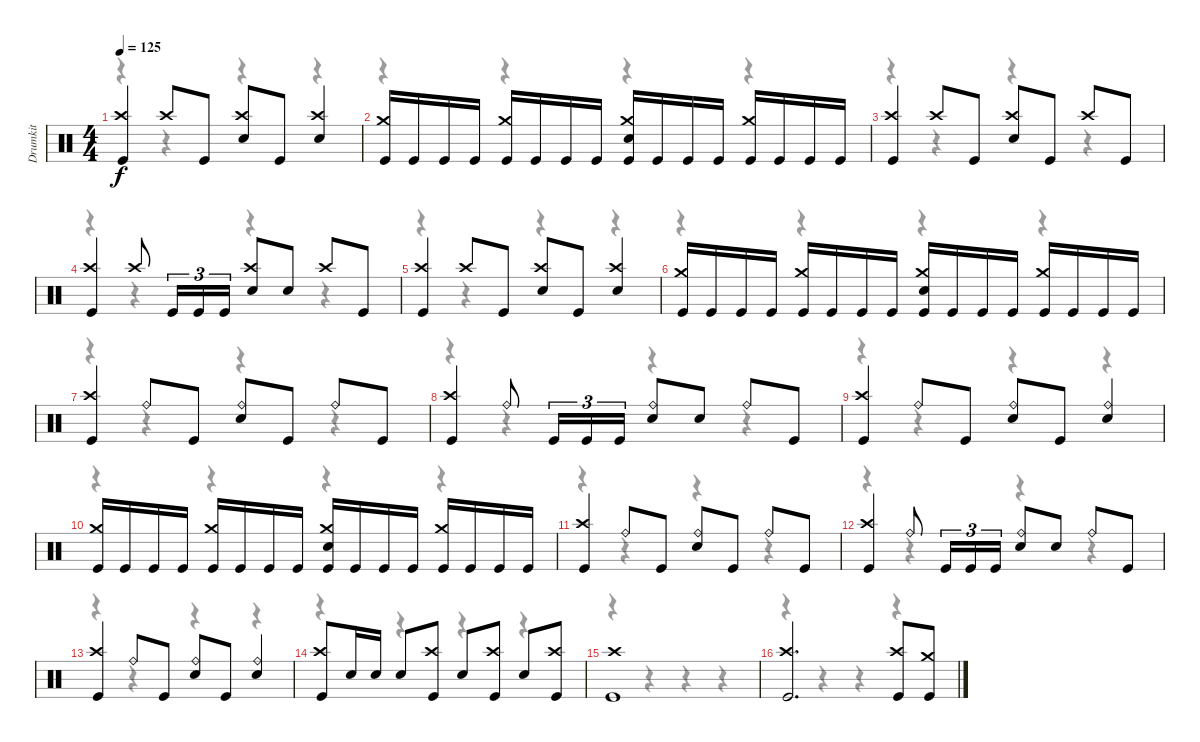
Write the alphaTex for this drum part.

\track ("Drumkit" "Drumkit") {instrument percussion}
\staff {score}
\articulation defaults
\voice
\ts (4 4)
\tempo 125
\clef neutral
\ks c
("Crash high (hit)" "Kick (hit)").4{dy f} "Crash high (hit)".8 "Kick (hit)".8 ("Crash high (hit)" "Snare (hit) 2").8 "Kick (hit)".8 ("Crash high (hit)" "Snare (hit) 2").4 |
("Crash medium (hit)" "Kick (hit)").16 "Kick (hit)".16 "Kick (hit)".16 "Kick (hit)".16 ("Crash medium (hit)" "Kick (hit)").16 "Kick (hit)".16 "Kick (hit)".16 "Kick (hit)".16 ("Crash medium (hit)" "Snare (hit) 2" "Kick (hit)").16 "Kick (hit)".16 "Kick (hit)".16 "Kick (hit)".16 ("Crash medium (hit)" "Kick (hit)").16 "Kick (hit)".16 "Kick (hit)".16 "Kick (hit)".16 |
("Crash high (hit)" "Kick (hit)").4 "Crash high (hit)".8 "Kick (hit)".8 ("Crash high (hit)" "Snare (hit) 2").8 "Kick (hit)".8 "Crash high (hit)".8 "Kick (hit)".8 |
("Crash high (hit)" "Kick (hit)").4 "Crash high (hit)".8 "Kick (hit)".16{tu (3 2)} "Kick (hit)".16{tu (3 2)} "Kick (hit)".16{tu (3 2)} ("Crash high (hit)" "Snare (hit) 2").8 "Snare (hit) 2".8 "Crash high (hit)".8 "Kick (hit)".8 |
("Crash high (hit)" "Kick (hit)").4 "Crash high (hit)".8 "Kick (hit)".8 ("Crash high (hit)" "Snare (hit) 2").8 "Kick (hit)".8 ("Crash high (hit)" "Snare (hit) 2").4 |
("Crash medium (hit)" "Kick (hit)").16 "Kick (hit)".16 "Kick (hit)".16 "Kick (hit)".16 ("Crash medium (hit)" "Kick (hit)").16 "Kick (hit)".16 "Kick (hit)".16 "Kick (hit)".16 ("Crash medium (hit)" "Snare (hit) 2" "Kick (hit)").16 "Kick (hit)".16 "Kick (hit)".16 "Kick (hit)".16 ("Crash medium (hit)" "Kick (hit)").16 "Kick (hit)".16 "Kick (hit)".16 "Kick (hit)".16 |
("Crash high (hit)" "Kick (hit)").4 "Ride (bell)".8 "Kick (hit)".8 ("Ride (bell)" "Snare (hit) 2").8 "Kick (hit)".8 "Ride (bell)".8 "Kick (hit)".8 |
("Crash high (hit)" "Kick (hit)").4 "Ride (bell)".8 "Kick (hit)".16{tu (3 2)} "Kick (hit)".16{tu (3 2)} "Kick (hit)".16{tu (3 2)} ("Ride (bell)" "Snare (hit) 2").8 "Snare (hit) 2".8 "Ride (bell)".8 "Kick (hit)".8 |
("Crash high (hit)" "Kick (hit)").4 "Ride (bell)".8 "Kick (hit)".8 ("Ride (bell)" "Snare (hit) 2").8 "Kick (hit)".8 ("Ride (bell)" "Snare (hit) 2").4 |
("Crash medium (hit)" "Kick (hit)").16 "Kick (hit)".16 "Kick (hit)".16 "Kick (hit)".16 ("Crash medium (hit)" "Kick (hit)").16 "Kick (hit)".16 "Kick (hit)".16 "Kick (hit)".16 ("Crash medium (hit)" "Snare (hit) 2" "Kick (hit)").16 "Kick (hit)".16 "Kick (hit)".16 "Kick (hit)".16 ("Crash medium (hit)" "Kick (hit)").16 "Kick (hit)".16 "Kick (hit)".16 "Kick (hit)".16 |
("Crash high (hit)" "Kick (hit)").4 "Ride (bell)".8 "Kick (hit)".8 ("Ride (bell)" "Snare (hit) 2").8 "Kick (hit)".8 "Ride (bell)".8 "Kick (hit)".8 |
("Crash high (hit)" "Kick (hit)").4 "Ride (bell)".8 "Kick (hit)".16{tu (3 2)} "Kick (hit)".16{tu (3 2)} "Kick (hit)".16{tu (3 2)} ("Ride (bell)" "Snare (hit) 2").8 "Snare (hit) 2".8 "Ride (bell)".8 "Kick (hit)".8 |
("Crash high (hit)" "Kick (hit)").4 "Ride (bell)".8 "Kick (hit)".8 ("Ride (bell)" "Snare (hit) 2").8 "Kick (hit)".8 ("Ride (bell)" "Snare (hit) 2").4 |
("Crash high (hit)" "Kick (hit)").8 "Snare (hit) 2".16 "Snare (hit) 2".16 "Snare (hit) 2".8 ("Crash high (hit)" "Kick (hit)").8 "Snare (hit) 2".8 ("Crash high (hit)" "Kick (hit)").8 "Snare (hit) 2".8 ("Crash high (hit)" "Kick (hit)").8 |
("Crash high (hit)" "Kick (hit)").1 |
("Crash high (hit)" "Kick (hit)").2{d} ("Crash high (hit)" "Kick (hit)").8 ("Crash medium (hit)" "Kick (hit)").8
\voice
\clef neutral
\ottava regular
\simile none
\ks c
r.4{dy f} r.4 r.4 r.4 |
r.4 r.4 r.4 r.4 |
r.4 r.4 r.4 r.4 |
r.4 r.4 r.4 r.4 |
r.4 r.4 r.4 r.4 |
r.4 r.4 r.4 r.4 |
r.4 r.4 r.4 r.4 |
r.4 r.4 r.4 r.4 |
r.4 r.4 r.4 r.4 |
r.4 r.4 r.4 r.4 |
r.4 r.4 r.4 r.4 |
r.4 r.4 r.4 r.4 |
r.4 r.4 r.4 r.4 |
r.4 r.4 r.4 r.4 |
r.4 r.4 r.4 r.4 |
r.4 r.4 r.4 r.4
